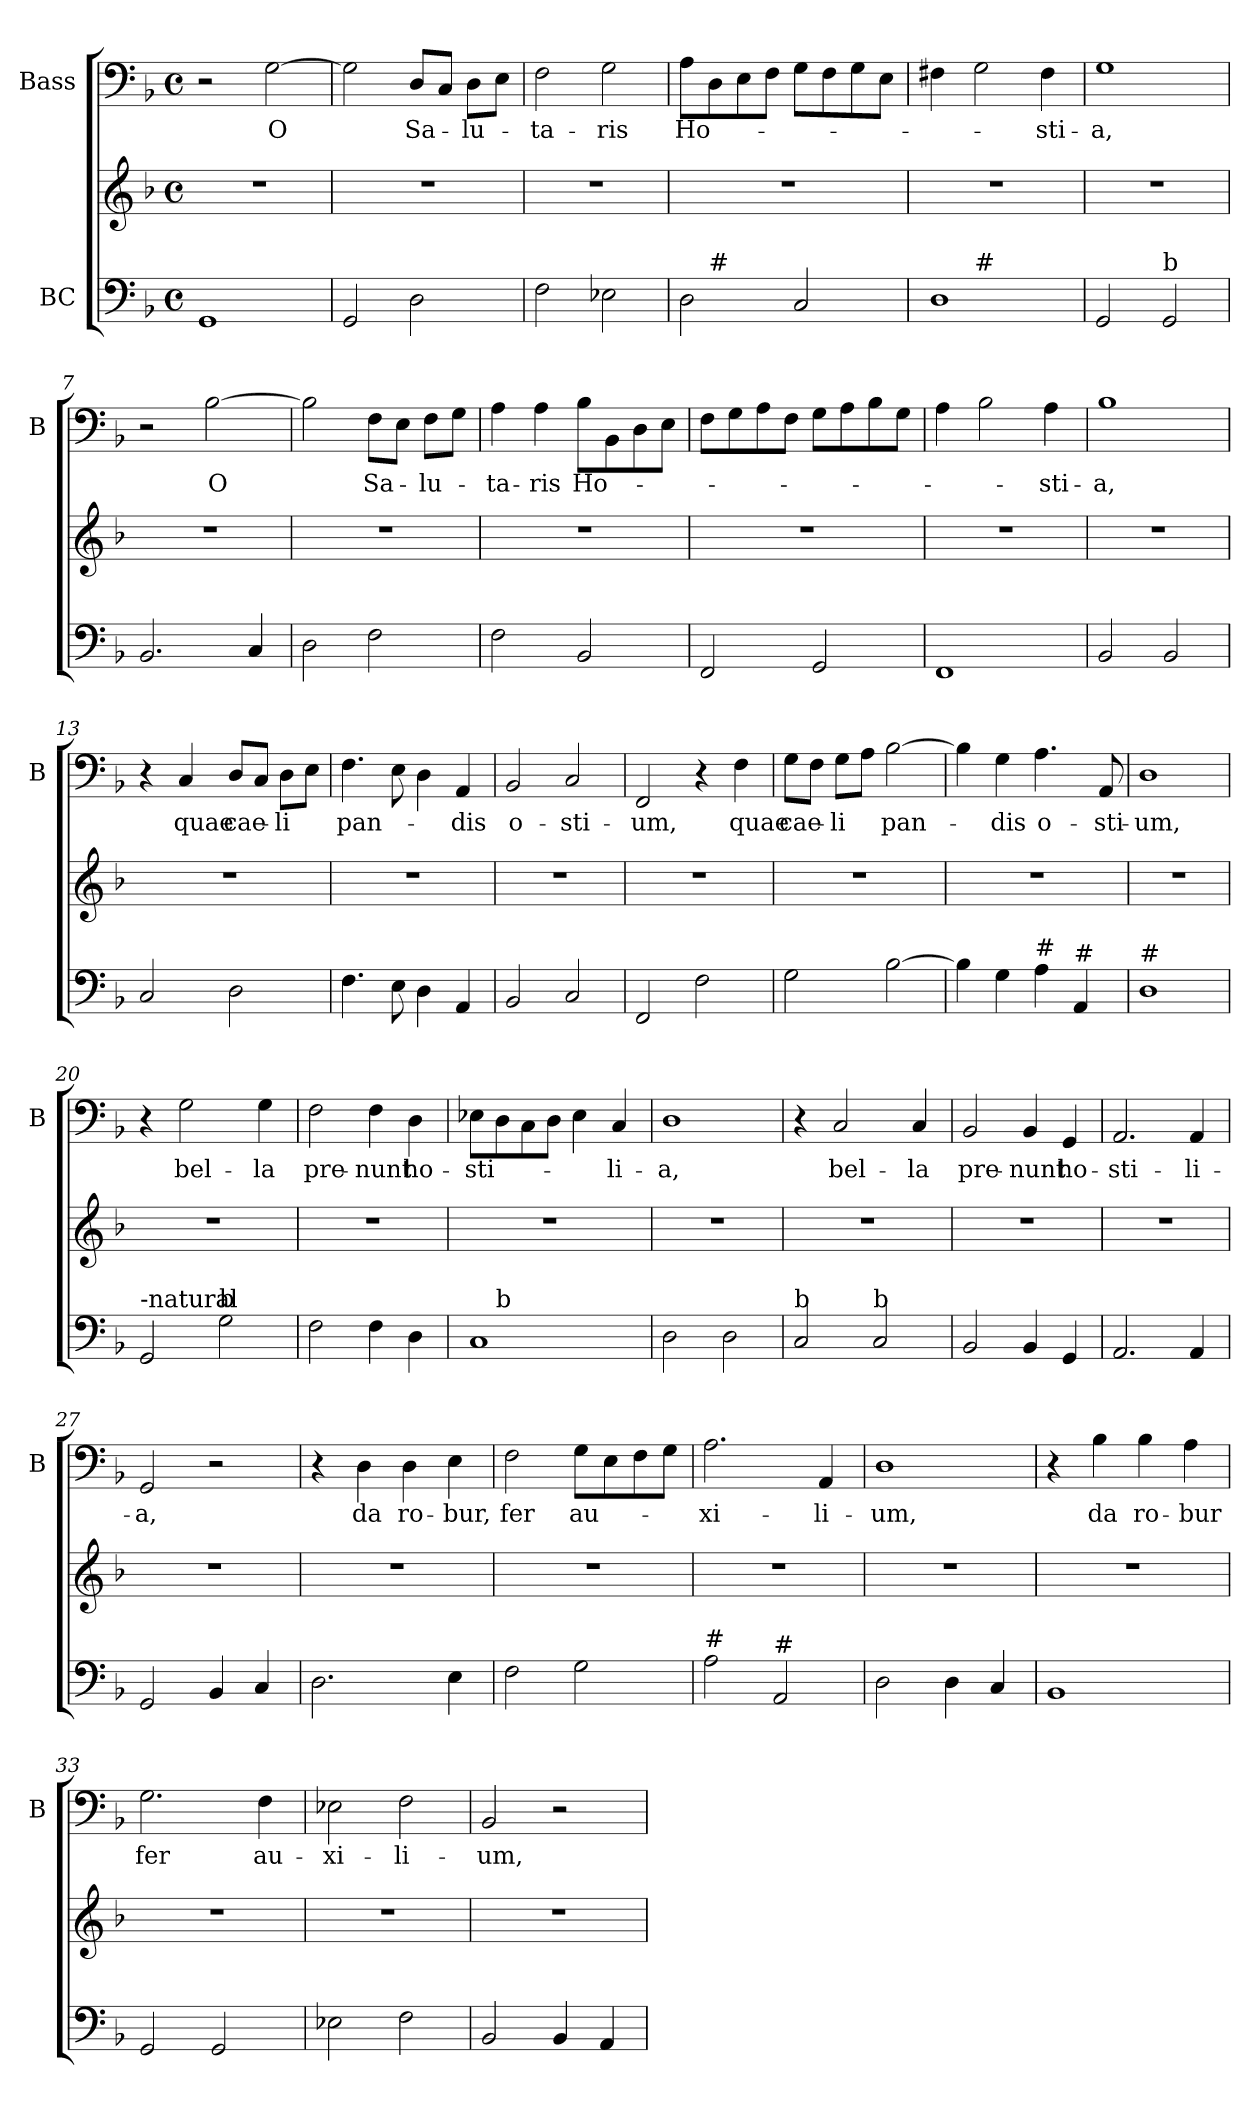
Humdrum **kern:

**kern	**kern	**kern	**text
*part2	*part2	*part1	*part1
*staff3	*staff2	*staff1	*staff1
*I"BC	*	*I"Bass	*
*	*	*I'B	*
*clefF4	*clefG2	*clefF4	*
*k[b-]	*k[b-]	*k[b-]	*
*F:	*F:	*F:	*
*M4/4	*M4/4	*M4/4	*
*met(c)	*met(c)	*met(c)	*
=1	=1	=1	=1
1GG	1r	2r	.
!	!	!	!LO:LY:b
.	.	[2G\	O
=2	=2	=2	=2
2GG/	1r	2G\]	.
!	!	!	!LO:LY:b
2D\	.	8D/L	Sa-
.	.	8C/J	.
!	!	!	!LO:LY:b
.	.	8D\L	-lu-
.	.	8E\J	.
=3	=3	=3	=3
!	!	!	!LO:LY:b
2F\	1r	2F\	-ta-
!	!	!	!LO:LY:b
2E-X\	.	2G\	-ris
=4	=4	=4	=4
!	!	!	!LO:LY:b
*^	*	*	*
2D\	8ryy	1r	8A\L	Ho-
!	!LO:TX:a:t=#	!	!	!
.	2..ryy	.	8D\	.
.	.	.	8E\	.
.	.	.	8F\J	.
2C/	.	.	8G\L	.
.	.	.	8F\	.
.	.	.	8G\	.
.	.	.	8E\J	.
=5	=5	=5	=5	=5
1D	4ryy	1r	4F#X\	.
!	!LO:TX:a:t=#	!	!	!
.	2.ryy	.	2G\	.
!	!	!	!	!LO:LY:b
.	.	.	4F#\	-sti-
!!LO:LB:g=z
=6	=6	=6	=6	=6
!LO:TX:a:t=-natural	!	!	!	!
!	!	!	!	!LO:LY:b
*v	*v	*	*	*
2GG/	1r	1G	-a,
!LO:TX:a:t=b	!	!	!
2GG/	.	.	.
=7	=7	=7	=7
2.BB-/	1r	2r	.
!	!	!	!LO:LY:b
.	.	[2B-\	O
4C/	.	.	.
=8	=8	=8	=8
2D\	1r	2B-\]	.
!	!	!	!LO:LY:b
2F\	.	8F\L	Sa-
.	.	8E\J	.
!	!	!	!LO:LY:b
.	.	8F\L	-lu-
.	.	8G\J	.
=9	=9	=9	=9
!	!	!	!LO:LY:b
2F\	1r	4A\	-ta-
!	!	!	!LO:LY:b
.	.	4A\	-ris
!	!	!	!LO:LY:b
2BB-/	.	8B-\L	Ho-
.	.	8BB-\	.
.	.	8D\	.
.	.	8E\J	.
=10	=10	=10	=10
2FF/	1r	8F\L	.
.	.	8G\	.
.	.	8A\	.
.	.	8F\J	.
2GG/	.	8G\L	.
.	.	8A\	.
.	.	8B-\	.
.	.	8G\J	.
=11	=11	=11	=11
1FF	1r	4A\	.
.	.	2B-\	.
!	!	!	!LO:LY:b
.	.	4A\	-sti-
!!LO:LB:g=z
=12	=12	=12	=12
!	!	!	!LO:LY:b
2BB-/	1r	1B-	-a,
2BB-/	.	.	.
=13	=13	=13	=13
2C/	1r	4r	.
!	!	!	!LO:LY:b
.	.	4C/	quae
!	!	!	!LO:LY:b
2D\	.	8D/L	cae-
.	.	8C/J	.
!	!	!	!LO:LY:b
.	.	8D\L	-li
.	.	8E\J	.
=14	=14	=14	=14
!	!	!	!LO:LY:b
4.F\	1r	4.F\	pan-
8E\	.	8E\	.
4D\	.	4D\	.
!	!	!	!LO:LY:b
4AA/	.	4AA/	-dis
=15	=15	=15	=15
!	!	!	!LO:LY:b
2BB-/	1r	2BB-/	o-
!	!	!	!LO:LY:b
2C/	.	2C/	-sti-
=16	=16	=16	=16
!	!	!	!LO:LY:b
2FF/	1r	2FF/	-um,
2F\	.	4r	.
!	!	!	!LO:LY:b
.	.	4F\	quae
=17	=17	=17	=17
!	!	!	!LO:LY:b
2G\	1r	8G\L	cae-
.	.	8F\J	.
!	!	!	!LO:LY:b
.	.	8G\L	-li
.	.	8A\J	.
!	!	!	!LO:LY:b
[2B-\	.	[2B-\	pan-
!!LO:PB:g=z
=18	=18	=18	=18
4B-\]	1r	4B-\]	.
!	!	!	!LO:LY:b
4G\	.	4G\	-dis
!LO:TX:a:t=#	!	!	!
!	!	!	!LO:LY:b
4A\	.	4.A\	o-
!LO:TX:a:t=#	!	!	!
4AA/	.	.	.
!	!	!	!LO:LY:b
.	.	8AA/	-sti-
=19	=19	=19	=19
!LO:TX:a:t=#	!	!	!
!	!	!	!LO:LY:b
1D	1r	1D	-um,
=20	=20	=20	=20
!LO:TX:a:t=-natural	!	!	!
2GG/	1r	4r	.
!	!	!	!LO:LY:b
.	.	2G\	bel-
!LO:TX:a:t=b	!	!	!
2G\	.	.	.
!	!	!	!LO:LY:b
.	.	4G\	-la
=21	=21	=21	=21
!	!	!	!LO:LY:b
2F\	1r	2F\	pre-
!	!	!	!LO:LY:b
4F\	.	4F\	-nunt
!	!	!	!LO:LY:b
4D\	.	4D\	ho-
=22	=22	=22	=22
!	!	!	!LO:LY:b
*^	*	*	*
1C	8ryy	1r	8E-X\L	-sti-
!	!LO:TX:a:t=b	!	!	!
.	2..ryy	.	8D\	.
.	.	.	8C\	.
.	.	.	8D\J	.
.	.	.	4E-\	.
!	!	!	!	!LO:LY:b
.	.	.	4C/	-li-
=23	=23	=23	=23	=23
!	!	!	!	!LO:LY:b
*v	*v	*	*	*
2D\	1r	1D	-a,
2D\	.	.	.
!!LO:LB:g=z
=24	=24	=24	=24
!LO:TX:a:t=b	!	!	!
2C/	1r	4r	.
!	!	!	!LO:LY:b
.	.	2C/	bel-
!LO:TX:a:t=b	!	!	!
2C/	.	.	.
!	!	!	!LO:LY:b
.	.	4C/	-la
=25	=25	=25	=25
!	!	!	!LO:LY:b
2BB-/	1r	2BB-/	pre-
!	!	!	!LO:LY:b
4BB-/	.	4BB-/	-nunt
!	!	!	!LO:LY:b
4GG/	.	4GG/	ho-
=26	=26	=26	=26
!	!	!	!LO:LY:b
2.AA/	1r	2.AA/	-sti-
!	!	!	!LO:LY:b
4AA/	.	4AA/	-li-
=27	=27	=27	=27
!	!	!	!LO:LY:b
2GG/	1r	2GG/	-a,
4BB-/	.	2r	.
4C/	.	.	.
=28	=28	=28	=28
2.D\	1r	4r	.
!	!	!	!LO:LY:b
.	.	4D\	da
!	!	!	!LO:LY:b
.	.	4D\	ro-
!	!	!	!LO:LY:b
4E\	.	4E\	-bur,
=29	=29	=29	=29
!	!	!	!LO:LY:b
2F\	1r	2F\	fer
!	!	!	!LO:LY:b
2G\	.	8G\L	au-
.	.	8E\	.
.	.	8F\	.
.	.	8G\J	.
!!LO:LB:g=z
=30	=30	=30	=30
!LO:TX:a:t=#	!	!	!
!	!	!	!LO:LY:b
2A\	1r	2.A\	-xi-
!LO:TX:a:t=#	!	!	!
2AA/	.	.	.
!	!	!	!LO:LY:b
.	.	4AA/	-li-
=31	=31	=31	=31
!	!	!	!LO:LY:b
2D\	1r	1D	-um,
4D\	.	.	.
4C/	.	.	.
=32	=32	=32	=32
1BB-	1r	4r	.
!	!	!	!LO:LY:b
.	.	4B-\	da
!	!	!	!LO:LY:b
.	.	4B-\	ro-
!	!	!	!LO:LY:b
.	.	4A\	-bur
=33	=33	=33	=33
!	!	!	!LO:LY:b
2GG/	1r	2.G\	fer
2GG/	.	.	.
!	!	!	!LO:LY:b
.	.	4F\	au-
=34	=34	=34	=34
!	!	!	!LO:LY:b
2E-X\	1r	2E-X\	-xi-
!	!	!	!LO:LY:b
2F\	.	2F\	-li-
=35	=35	=35	=35
!	!	!	!LO:LY:b
2BB-/	1r	2BB-/	-um,
4BB-/	.	2r	.
4AA/	.	.	.
=	=	=	=
*-	*-	*-	*-
